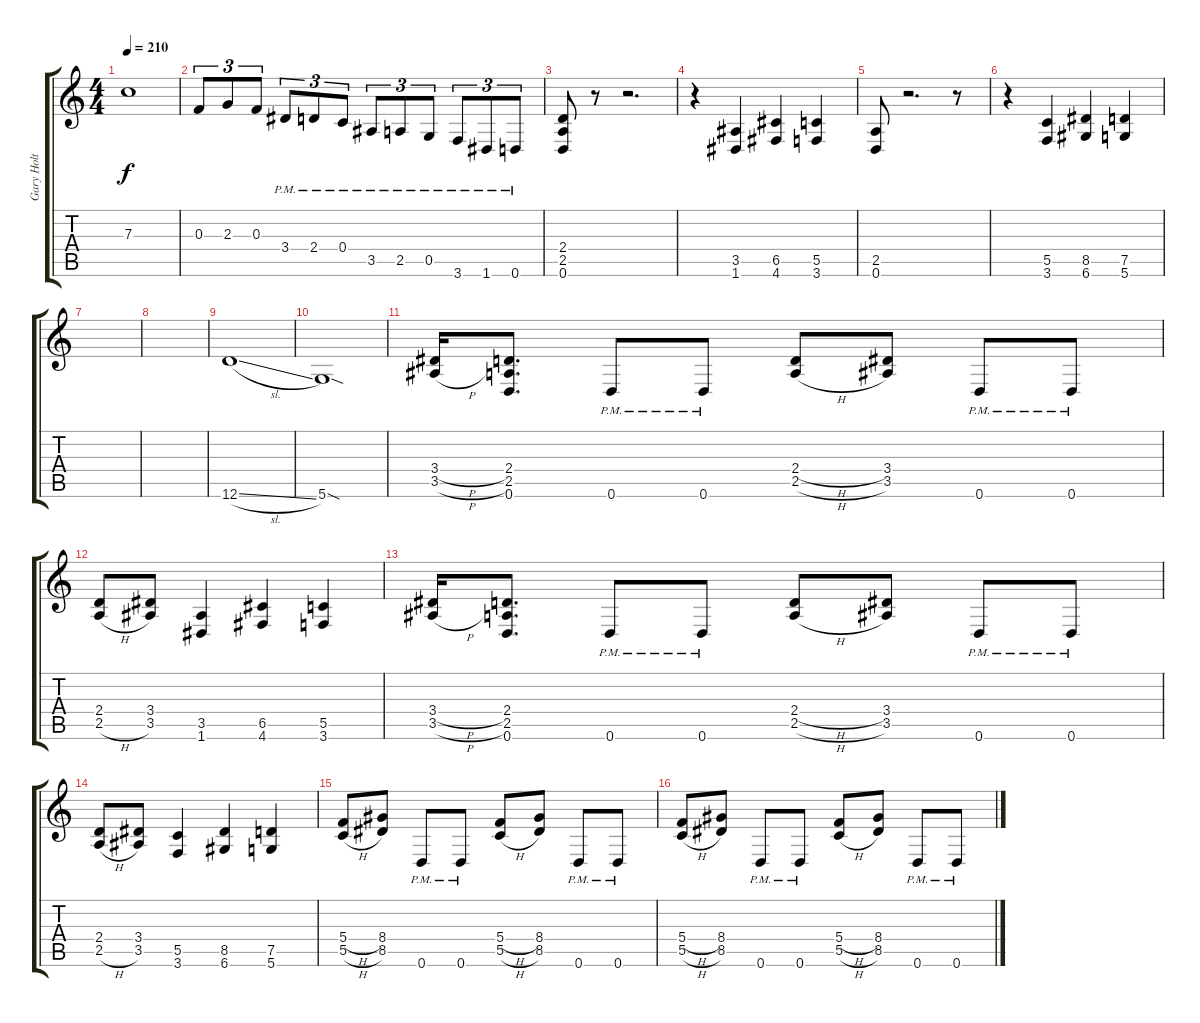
\track ("Gary Holt" "Gary Holt") {instrument distortionguitar}
\staff {score tabs}
\tuning (D4 A3 F3 C3 G2 D2) {hide}
\ts (4 4)
\tempo 210
\clef g2
\ks c
7.3{t}.1{dy f} |
0.3.8{tu (3 2)} 2.3.8{tu (3 2)} 0.3.8{tu (3 2)} 3.4{pm}.8{tu (3 2)} 2.4{pm}.8{tu (3 2)} 0.4{pm}.8{tu (3 2)} 3.5{pm}.8{tu (3 2)} 2.5{pm}.8{tu (3 2)} 0.5{pm}.8{tu (3 2)} 3.6{pm}.8{tu (3 2)} 1.6{pm}.8{tu (3 2)} 0.6{pm}.8{tu (3 2)} |
(2.4 2.5 0.6).8 r.8 r.2{d} |
r.4 (3.5 1.6).4 (6.5 4.6).4 (5.5 3.6).4 |
(2.5 0.6).8 r.2{d} r.8 |
r.4 (5.5 3.6).4 (8.5 6.6).4 (7.5 5.6).4 |
|
|
12.6{sl}.1 |
5.6{sod}.1 |
(3.4{h} 3.5{h}).16 (2.4 2.5 0.6).8{d} 0.6{pm}.8 0.6{pm}.8 (2.4{h} 2.5{h}).8 (3.4 3.5).8 0.6{pm}.8 0.6{pm}.8 |
(2.4 2.5{h}).8 (3.4 3.5).8 (3.5 1.6).4 (6.5 4.6).4 (5.5 3.6).4 |
(3.4{h} 3.5{h}).16 (2.4 2.5 0.6).8{d} 0.6{pm}.8 0.6{pm}.8 (2.4{h} 2.5{h}).8 (3.4 3.5).8 0.6{pm}.8 0.6{pm}.8 |
(2.4 2.5{h}).8 (3.4 3.5).8 (5.5 3.6).4 (8.5 6.6).4 (7.5 5.6).4 |
(5.4{h} 5.5{h}).8 (8.4 8.5).8 0.6{pm}.8 0.6{pm}.8 (5.4{h} 5.5{h}).8 (8.4 8.5).8 0.6{pm}.8 0.6{pm}.8 |
(5.4{h} 5.5{h}).8 (8.4 8.5).8 0.6{pm}.8 0.6{pm}.8 (5.4{h} 5.5{h}).8 (8.4 8.5).8 0.6{pm}.8 0.6{pm}.8
